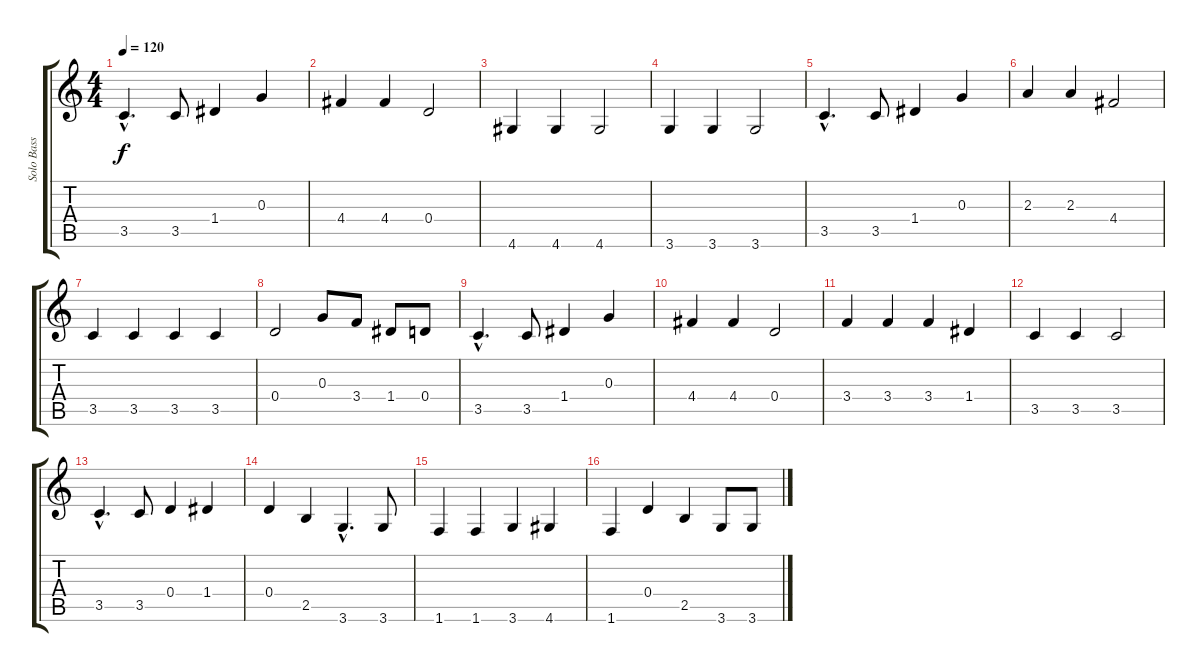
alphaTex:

\track ("Solo Bass" "Solo Bass") {instrument fretlessbass}
\staff {score tabs}
\tuning (E4 B3 G3 D3 A2 E2) {hide}
\ts (4 4)
\tempo 120
\clef g2
\ks c
3.5{hac}.4{d dy f instrument fretlessbass} 3.5.8 1.4.4 0.3.4 |
4.4.4 4.4.4 0.4.2 |
4.6.4 4.6.4 4.6.2 |
3.6.4 3.6.4 3.6.2 |
3.5{hac}.4{d} 3.5.8 1.4.4 0.3.4 |
2.3.4 2.3.4 4.4.2 |
3.5.4 3.5.4 3.5.4 3.5.4 |
0.4.2 0.3.8 3.4.8 1.4.8 0.4.8 |
3.5{hac}.4{d} 3.5.8 1.4.4 0.3.4 |
4.4.4 4.4.4 0.4.2 |
3.4.4 3.4.4 3.4.4 1.4.4 |
3.5.4 3.5.4 3.5.2 |
3.5{hac}.4{d} 3.5.8 0.4.4 1.4.4 |
0.4.4 2.5.4 3.6{hac}.4{d} 3.6.8 |
1.6.4 1.6.4 3.6.4 4.6.4 |
1.6.4 0.4.4 2.5.4 3.6.8 3.6.8
